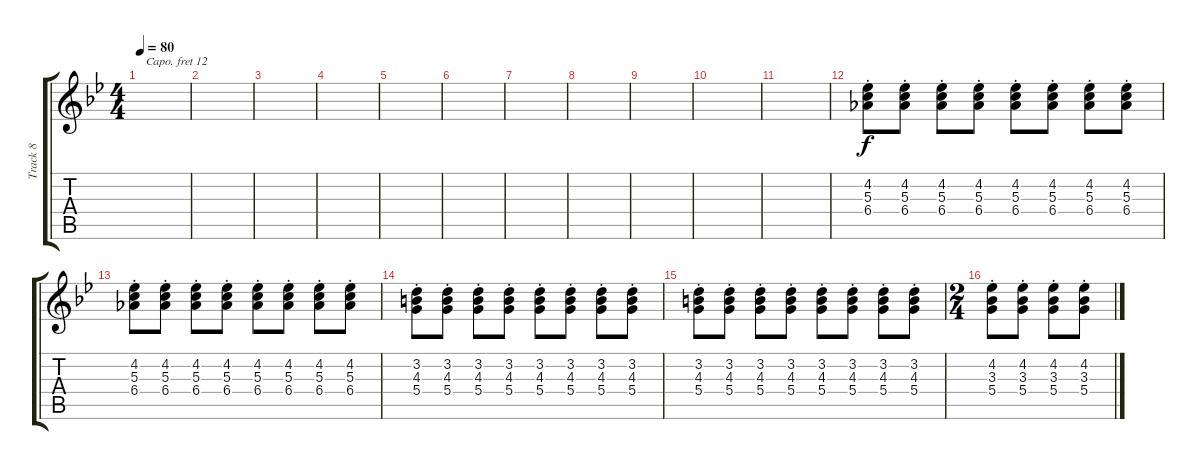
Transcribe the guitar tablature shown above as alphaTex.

\track ("Track 8" "Track 8") {instrument drawbarorgan}
\staff {score tabs}
\capo 12
\tuning (E4 B3 G3 D3 A2 E2) {hide}
\ts (4 4)
\tempo 80
\clef g2
\ks bb
|
|
|
|
|
|
|
|
|
|
|
(4.2{st} 5.3{st} 6.4{st}).8 (4.2{st} 5.3{st} 6.4{st}).8 (4.2{st} 5.3{st} 6.4{st}).8 (4.2{st} 5.3{st} 6.4{st}).8 (4.2{st} 5.3{st} 6.4{st}).8 (4.2{st} 5.3{st} 6.4{st}).8 (4.2{st} 5.3{st} 6.4{st}).8 (4.2{st} 5.3{st} 6.4{st}).8 |
(4.2{st} 5.3{st} 6.4{st}).8 (4.2{st} 5.3{st} 6.4{st}).8 (4.2{st} 5.3{st} 6.4{st}).8 (4.2{st} 5.3{st} 6.4{st}).8 (4.2{st} 5.3{st} 6.4{st}).8 (4.2{st} 5.3{st} 6.4{st}).8 (4.2{st} 5.3{st} 6.4{st}).8 (4.2{st} 5.3{st} 6.4{st}).8 |
(3.2{st} 4.3{st} 5.4{st}).8 (3.2{st} 4.3{st} 5.4{st}).8 (3.2{st} 4.3{st} 5.4{st}).8 (3.2{st} 4.3{st} 5.4{st}).8 (3.2{st} 4.3{st} 5.4{st}).8 (3.2{st} 4.3{st} 5.4{st}).8 (3.2{st} 4.3{st} 5.4{st}).8 (3.2{st} 4.3{st} 5.4{st}).8 |
(3.2{st} 4.3{st} 5.4{st}).8 (3.2{st} 4.3{st} 5.4{st}).8 (3.2{st} 4.3{st} 5.4{st}).8 (3.2{st} 4.3{st} 5.4{st}).8 (3.2{st} 4.3{st} 5.4{st}).8 (3.2{st} 4.3{st} 5.4{st}).8 (3.2{st} 4.3{st} 5.4{st}).8 (3.2{st} 4.3{st} 5.4{st}).8 |
\ts (2 4)
(4.2{st} 3.3{st} 5.4{st}).8 (4.2{st} 3.3{st} 5.4{st}).8 (4.2{st} 3.3{st} 5.4{st}).8 (4.2{st} 3.3{st} 5.4{st}).8
